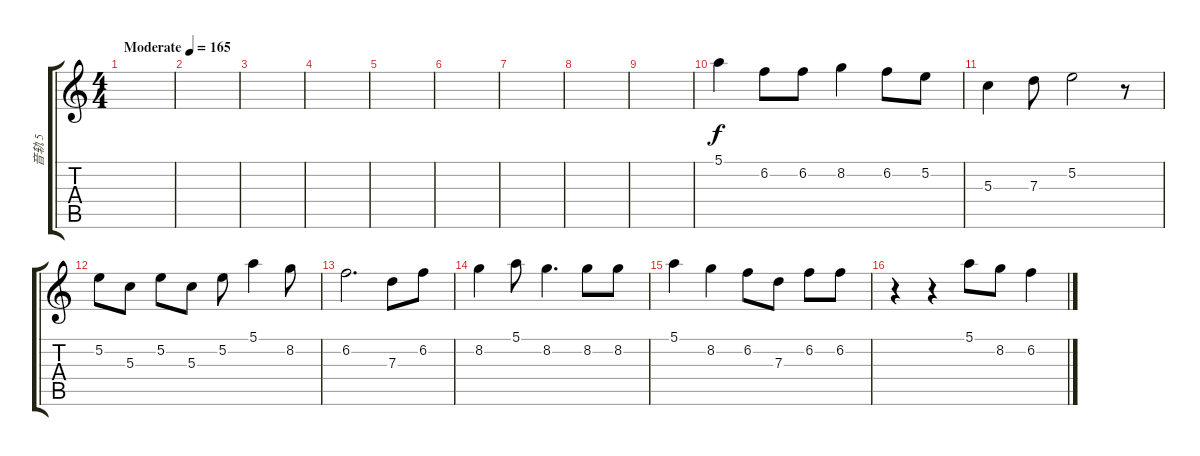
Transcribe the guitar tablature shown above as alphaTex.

\track ("音轨 5" "音轨 5") {instrument acousticguitarnylon}
\staff {score tabs}
\tuning (E4 B3 G3 D3 A2 E2) {hide}
\ts (4 4)
\tempo (165 "Moderate")
\clef g2
\ks c
|
|
|
|
|
|
|
|
|
5.1.4 6.2.8 6.2.8 8.2.4 6.2.8 5.2.8 |
5.3.4 7.3.8 5.2.2 r.8 |
5.2.8 5.3.8 5.2.8 5.3.8 5.2.8 5.1.4 8.2.8 |
6.2.2{d} 7.3.8 6.2.8 |
8.2.4 5.1.8 8.2.4{d} 8.2.8 8.2.8 |
5.1.4 8.2.4 6.2.8 7.3.8 6.2.8 6.2.8 |
r.4 r.4 5.1.8 8.2.8 6.2.4
